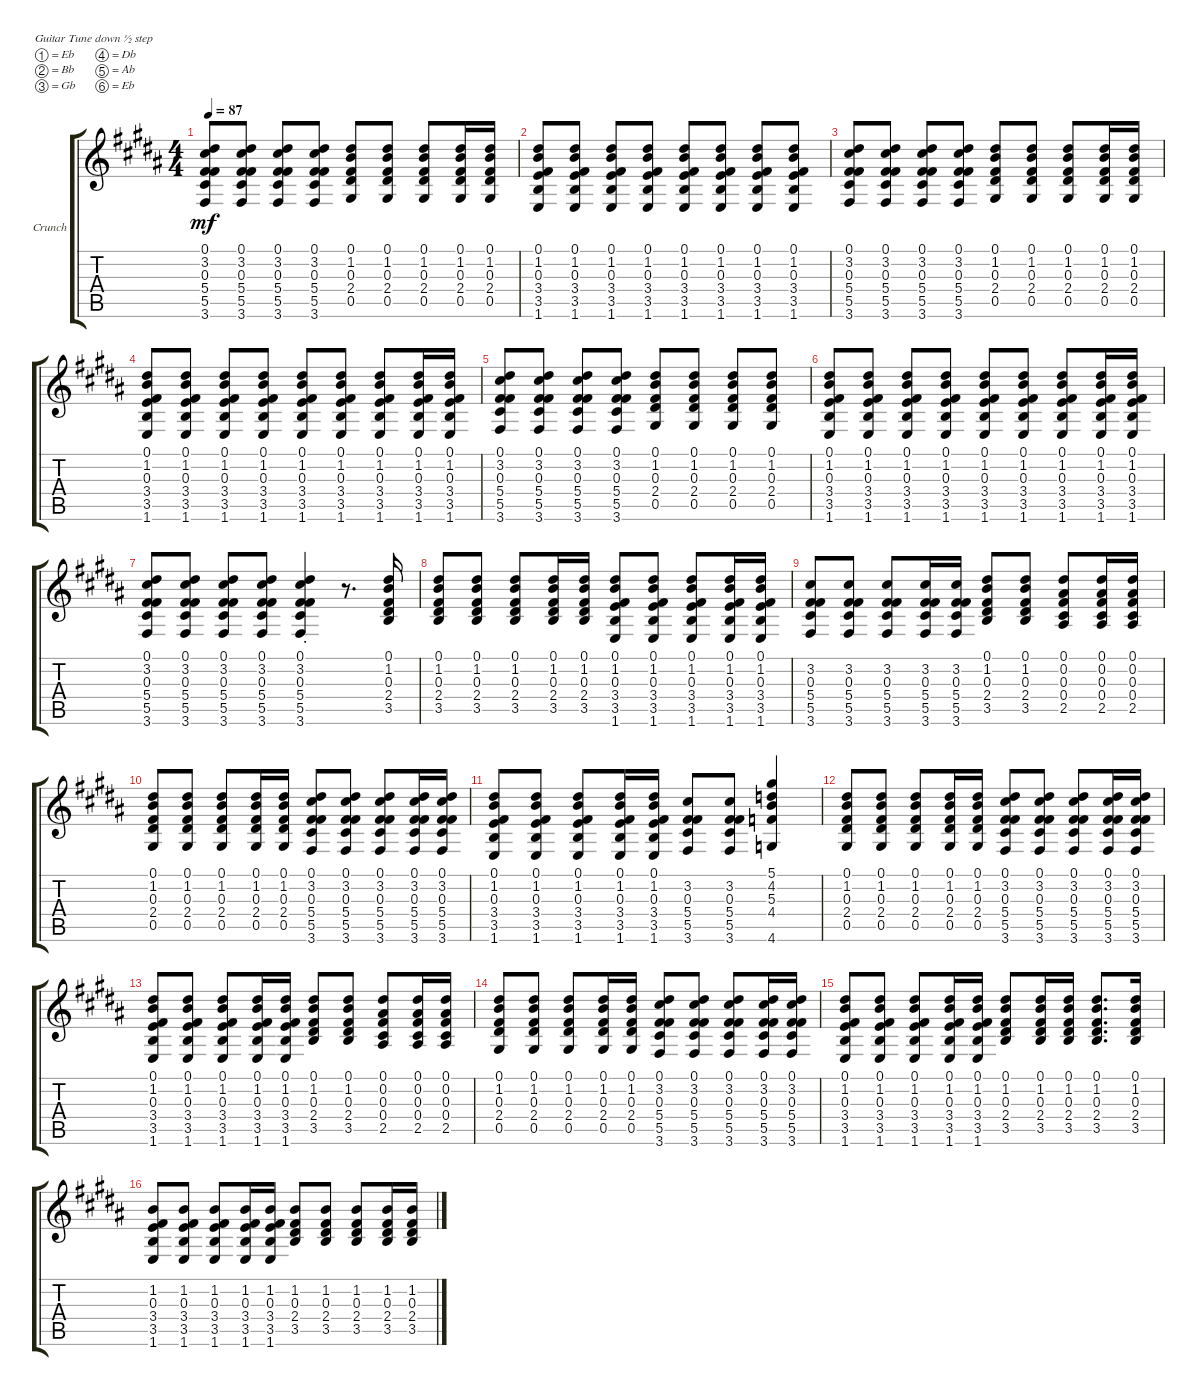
\bracketExtendMode groupsimilarinstruments
\firstSystemTrackNameOrientation horizontal
\otherSystemsTrackNameOrientation horizontal
\track ("E-Guitar (Crunch)(Rhythm)" "Crunch") {multiBarRest instrument distortionguitar}
\staff {score tabs}
\tuning (Eb4 Bb3 Gb3 Db3 Ab2 Eb2)
\ts (4 4)
\tempo 87
\clef g2
\ks b
(0.1 3.2 0.3 5.4 5.5 3.6).8{dy mf} (0.1 3.2 0.3 5.4 5.5 3.6).8 (0.1 3.2 0.3 5.4 5.5 3.6).8 (0.1 3.2 0.3 5.4 5.5 3.6).8 (0.5 2.4 0.3 1.2 0.1).8 (0.5 2.4 0.3 1.2 0.1).8 (0.5 2.4 0.3 1.2 0.1).8 (0.5 2.4 0.3 1.2 0.1).16 (0.5 2.4 0.3 1.2 0.1).16 |
(3.5 3.4 0.3 1.2 0.1 1.6).8 (3.5 3.4 0.3 1.2 0.1 1.6).8 (3.5 3.4 0.3 1.2 0.1 1.6).8 (3.5 3.4 0.3 1.2 0.1 1.6).8 (3.5 3.4 0.3 1.2 0.1 1.6).8 (3.5 3.4 0.3 1.2 0.1 1.6).8 (3.5 3.4 0.3 1.2 0.1 1.6).8 (1.6 3.5 3.4 0.3 1.2 0.1).8 |
(3.6 5.5 5.4 0.3 3.2 0.1).8 (3.6 5.5 5.4 0.3 3.2 0.1).8 (3.6 5.5 5.4 0.3 3.2 0.1).8 (3.6 5.5 5.4 0.3 3.2 0.1).8 (0.1 1.2 0.3 2.4 0.5).8 (0.1 1.2 0.3 2.4 0.5).8 (0.1 1.2 0.3 2.4 0.5).8 (0.1 1.2 0.3 2.4 0.5).16 (0.1 1.2 0.3 2.4 0.5).16 |
(0.1 1.2 0.3 3.4 3.5 1.6).8 (0.1 1.2 0.3 3.4 3.5 1.6).8 (0.1 1.2 0.3 3.4 3.5 1.6).8 (0.1 1.2 0.3 3.4 3.5 1.6).8 (0.1 1.2 0.3 3.4 3.5 1.6).8 (0.1 1.2 0.3 3.4 3.5 1.6).8 (0.1 1.2 0.3 3.4 3.5 1.6).8 (0.1 1.2 0.3 3.4 3.5 1.6).16 (0.1 1.2 0.3 3.4 3.5 1.6).16 |
(3.6 5.5 5.4 0.3 3.2 0.1).8 (3.6 5.5 5.4 0.3 3.2 0.1).8 (3.6 5.5 5.4 0.3 3.2 0.1).8 (3.6 5.5 5.4 0.3 3.2 0.1).8 (0.1 1.2 0.3 2.4 0.5).8 (0.1 1.2 0.3 2.4 0.5).8 (0.1 1.2 0.3 2.4 0.5).8 (0.1 1.2 0.3 2.4 0.5).8 |
(1.6 3.5 3.4 0.3 1.2 0.1).8 (1.6 3.5 3.4 0.3 1.2 0.1).8 (1.6 3.5 3.4 0.3 1.2 0.1).8 (1.6 3.5 3.4 0.3 1.2 0.1).8 (1.6 3.5 3.4 0.3 1.2 0.1).8 (1.6 3.5 3.4 0.3 1.2 0.1).8 (1.6 3.5 3.4 0.3 1.2 0.1).8 (1.6 3.5 3.4 0.3 1.2 0.1).16 (1.6 3.5 3.4 0.3 1.2 0.1).16 |
(0.1 3.2 0.3 5.4 5.5 3.6).8 (0.1 3.2 0.3 5.4 5.5 3.6).8 (0.1 3.2 0.3 5.4 5.5 3.6).8 (0.1 3.2 0.3 5.4 5.5 3.6).8 (0.1{st} 3.2{st} 0.3{st} 5.4{st} 5.5{st} 3.6{st}).4 r.8{d} (3.5 2.4 0.3 1.2 0.1).16 |
(3.5 2.4 0.3 1.2 0.1).8 (3.5 2.4 0.3 1.2 0.1).8 (3.5 2.4 0.3 1.2 0.1).8 (3.5 2.4 0.3 1.2 0.1).16 (3.5 2.4 0.3 1.2 0.1).16 (0.1 1.2 0.3 3.4 3.5 1.6).8 (0.1 1.2 0.3 3.4 3.5 1.6).8 (0.1 1.2 0.3 3.4 3.5 1.6).8 (0.1 1.2 0.3 3.4 3.5 1.6).16 (0.1 1.2 0.3 3.4 3.5 1.6).16 |
(3.6 5.5 5.4 0.3 3.2).8 (3.6 5.5 5.4 0.3 3.2).8 (3.6 5.5 5.4 0.3 3.2).8 (3.6 5.5 5.4 0.3 3.2).16 (3.6 5.5 5.4 0.3 3.2).16 (0.1 1.2 0.3 2.4 3.5).8 (0.1 1.2 0.3 2.4 3.5).8 (2.5 0.4 0.3 0.2 0.1).8 (2.5 0.4 0.3 0.2 0.1).16 (2.5 0.4 0.3 0.2 0.1).16 |
(0.1 1.2 0.3 2.4 0.5).8 (0.1 1.2 0.3 2.4 0.5).8 (0.1 1.2 0.3 2.4 0.5).8 (0.1 1.2 0.3 2.4 0.5).16 (0.1 1.2 0.3 2.4 0.5).16 (3.6 5.5 5.4 0.3 3.2 0.1).8 (3.6 5.5 5.4 0.3 3.2 0.1).8 (3.6 5.5 5.4 0.3 3.2 0.1).8 (3.6 5.5 5.4 0.3 3.2 0.1).16 (3.6 5.5 5.4 0.3 3.2 0.1).16 |
(0.1 1.2 0.3 3.4 3.5 1.6).8 (0.1 1.2 0.3 3.4 3.5 1.6).8 (0.1 1.2 0.3 3.4 3.5 1.6).8 (0.1 1.2 0.3 3.4 3.5 1.6).16 (0.1 1.2 0.3 3.4 3.5 1.6).16 (3.6 5.5 5.4 0.3 3.2).8 (3.6 5.5 5.4 0.3 3.2).8 (5.1 4.2 5.3 4.4 4.6).4 |
(0.1 1.2 0.3 2.4 0.5).8 (0.1 1.2 0.3 2.4 0.5).8 (0.1 1.2 0.3 2.4 0.5).8 (0.1 1.2 0.3 2.4 0.5).16 (0.1 1.2 0.3 2.4 0.5).16 (3.6 5.5 5.4 0.3 3.2 0.1).8 (3.6 5.5 5.4 0.3 3.2 0.1).8 (3.6 5.5 5.4 0.3 3.2 0.1).8 (3.6 5.5 5.4 0.3 3.2 0.1).16 (3.6 5.5 5.4 0.3 3.2 0.1).16 |
(1.6 3.5 3.4 0.3 1.2 0.1).8 (1.6 3.5 3.4 0.3 1.2 0.1).8 (1.6 3.5 3.4 0.3 1.2 0.1).8 (1.6 3.5 3.4 0.3 1.2 0.1).16 (1.6 3.5 3.4 0.3 1.2 0.1).16 (0.1 1.2 0.3 2.4 3.5).8 (0.1 1.2 0.3 2.4 3.5).8 (2.5 0.4 0.3 0.2 0.1).8 (2.5 0.4 0.3 0.2 0.1).16 (2.5 0.4 0.3 0.2 0.1).16 |
(0.1 1.2 0.3 2.4 0.5).8 (0.1 1.2 0.3 2.4 0.5).8 (0.1 1.2 0.3 2.4 0.5).8 (0.1 1.2 0.3 2.4 0.5).16 (0.1 1.2 0.3 2.4 0.5).16 (3.6 5.5 5.4 0.3 3.2 0.1).8 (3.6 5.5 5.4 0.3 3.2 0.1).8 (3.6 5.5 5.4 0.3 3.2 0.1).8 (3.6 5.5 5.4 0.3 3.2 0.1).16 (3.6 5.5 5.4 0.3 3.2 0.1).16 |
(0.1 1.2 0.3 3.4 3.5 1.6).8 (0.1 1.2 0.3 3.4 3.5 1.6).8 (0.1 1.2 0.3 3.4 3.5 1.6).8 (0.1 1.2 0.3 3.4 3.5 1.6).16 (0.1 1.2 0.3 3.4 3.5 1.6).16 (3.5 2.4 0.3 1.2 0.1).8 (3.5 2.4 0.3 1.2 0.1).16 (3.5 2.4 0.3 1.2 0.1).16 (3.5 2.4 0.3 1.2 0.1).8{d} (3.5 2.4 0.3 1.2 0.1).16 |
(1.6 3.5 3.4 0.3 1.2).8 (1.6 3.5 3.4 0.3 1.2).8 (1.6 3.5 3.4 0.3 1.2).8 (1.6 3.5 3.4 0.3 1.2).16 (1.6 3.5 3.4 0.3 1.2).16 (1.2 0.3 2.4 3.5).8 (1.2 0.3 2.4 3.5).8 (1.2 0.3 2.4 3.5).8 (1.2 0.3 2.4 3.5).16 (1.2 0.3 2.4 3.5).16
